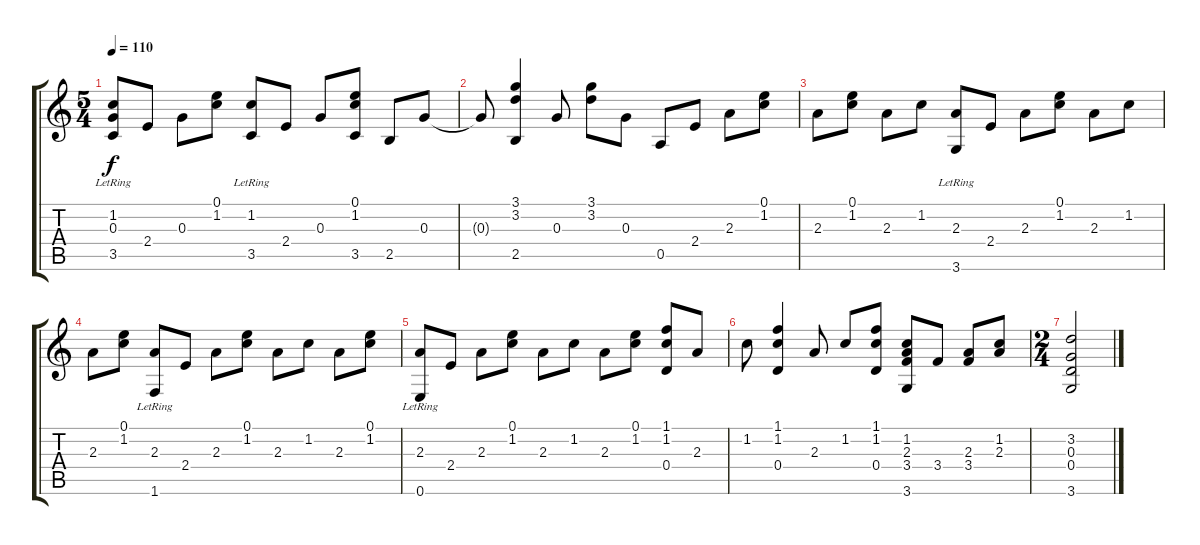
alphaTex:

\track "" {instrument acousticguitarnylon}
\staff {score tabs}
\tuning (E4 B3 G3 D3 A2 E2) {hide}
\ts (5 4)
\tempo 110
\clef g2
\ks c
(1.2 0.3 3.5{lr}).8{dy f} 2.4.8 0.3.8 (0.1 1.2).8 (1.2 3.5{lr}).8 2.4.8 0.3.8 (0.1 1.2 3.5).8 2.5.8 0.3.8 |
0.3{t}.8 (3.1 3.2 2.5).4 0.3.8 (3.1 3.2).8 0.3.8 0.5.8 2.4.8 2.3.8 (0.1 1.2).8 |
2.3.8 (0.1 1.2).8 2.3.8 1.2.8 (2.3 3.6{lr}).8 2.4.8 2.3.8 (0.1 1.2).8 2.3.8 1.2.8 |
2.3.8 (0.1 1.2).8 (2.3 1.6{lr}).8 2.4.8 2.3.8 (0.1 1.2).8 2.3.8 1.2.8 2.3.8 (0.1 1.2).8 |
(2.3 0.6{lr}).8 2.4.8 2.3.8 (0.1 1.2).8 2.3.8 1.2.8 2.3.8 (0.1 1.2).8 (1.1 1.2 0.4).8 2.3.8 |
1.2.8 (1.1 1.2 0.4).4 2.3.8 1.2.8 (1.1 1.2 0.4).8 (1.2 2.3 3.4 3.6).8 3.4.8 (2.3 3.4).8 (1.2 2.3).8 |
\ts (2 4)
(3.2 0.3 0.4 3.6).2
